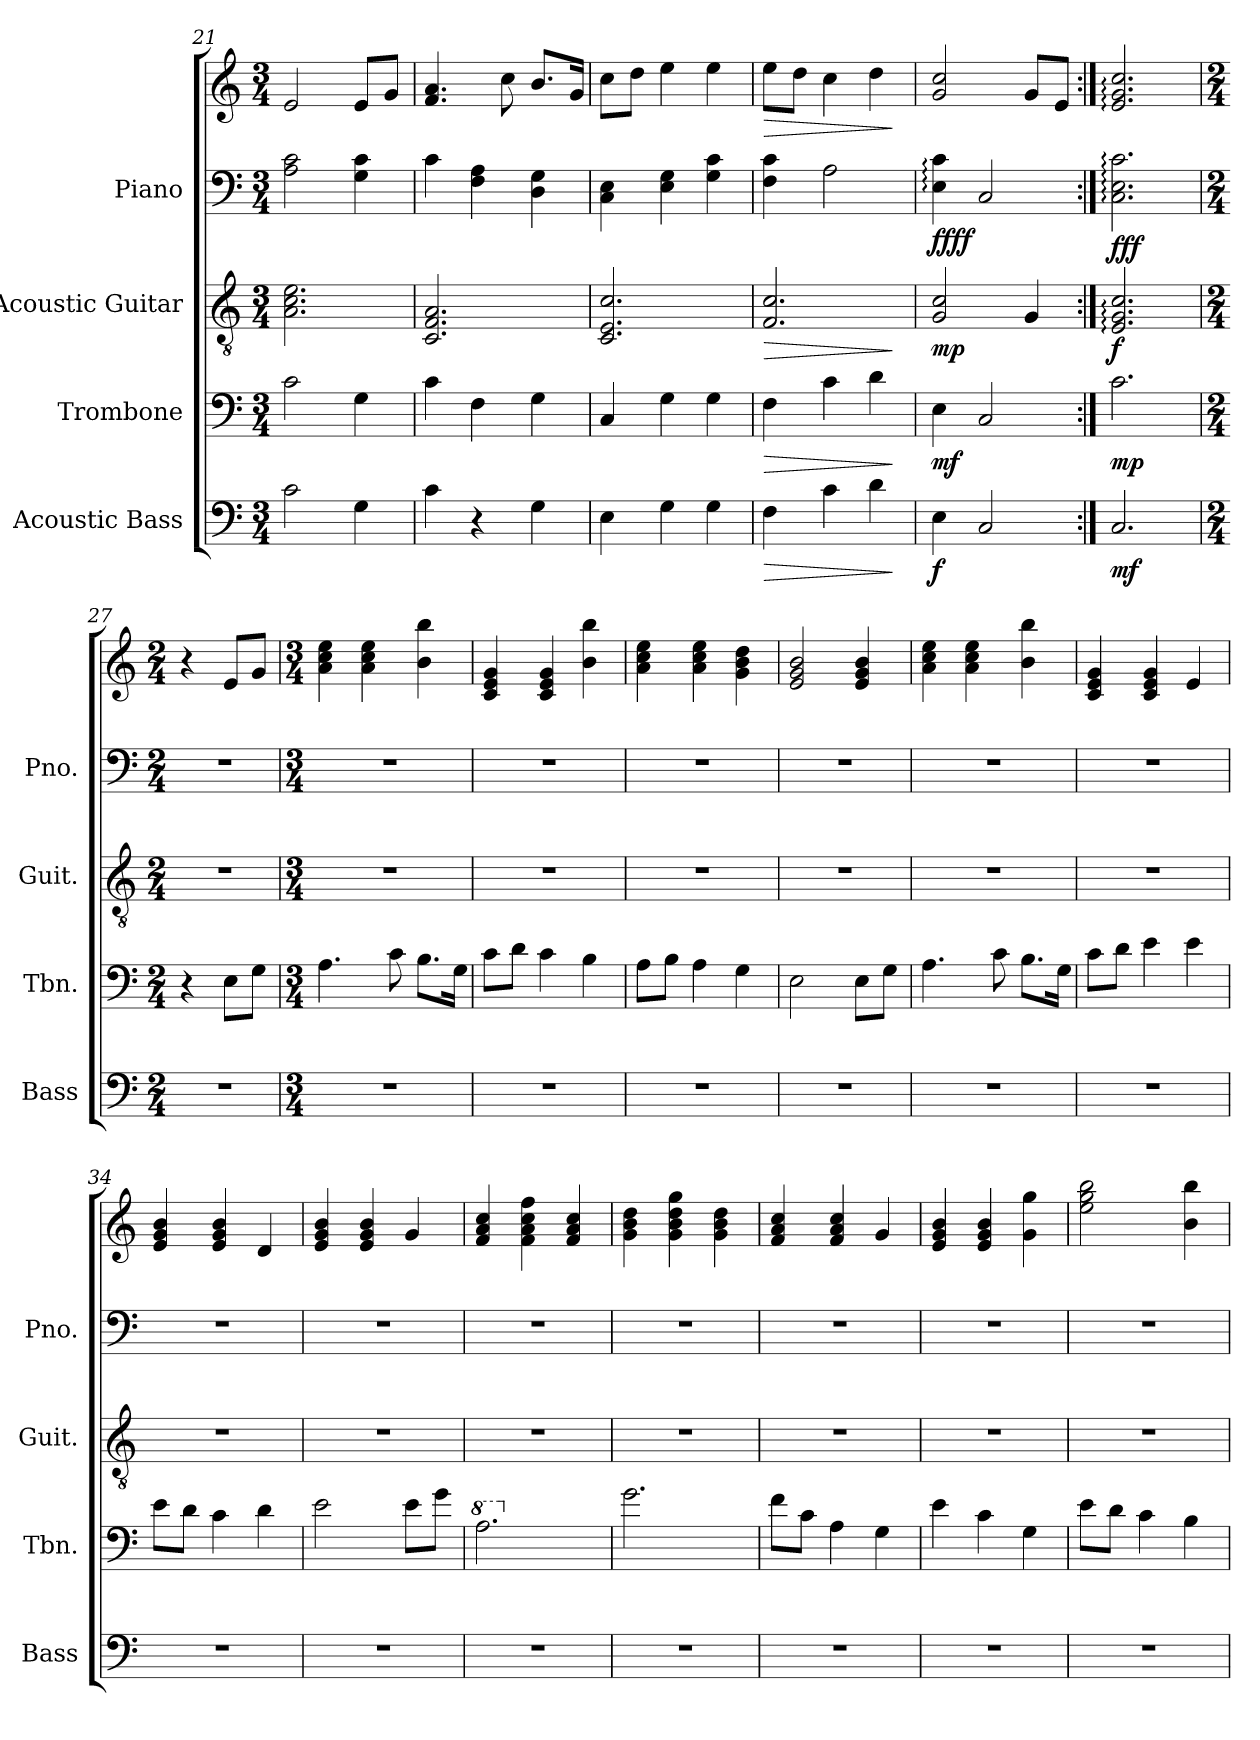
**kern	**dynam	**kern	**dynam	**kern	**dynam	**kern	**kern	**dynam
*part4	*part4	*part3	*part3	*part2	*part2	*part1	*part1	*part1
*staff5	*staff5	*staff4	*staff4	*staff3	*staff3	*staff2	*staff1	*staff1/2
*I"Acoustic Bass	*	*I"Trombone	*	*I"Acoustic Guitar	*	*I"Piano	*	*
*I'Bass	*	*I'Tbn.	*	*I'Guit.	*	*I'Pno.	*	*
*clefF4	*	*clefF4	*	*clefGv2	*	*clefF4	*clefG2	*
*ITrd7c12	*	*	*	*	*	*	*	*
*k[]	*	*k[]	*	*k[]	*	*k[]	*k[]	*
*M3/4	*	*M3/4	*	*M3/4	*	*M3/4	*M3/4	*
=21	=21	=21	=21	=21	=21	=21	=21	=21
2C\	.	2c\	.	2.A\ 2.c\ 2.e\	.	2A\ 2c\	2e/	.
4GG\	.	4G\	.	.	.	4G\ 4c\	8e/L	.
.	.	.	.	.	.	.	8g/J	.
!!LO:LB:g=z
=22	=22	=22	=22	=22	=22	=22	=22	=22
4C\	.	4c\	.	2.C/ 2.F/ 2.A/	.	4c\	4.f/ 4.a/	.
4r	.	4F\	.	.	.	4F\ 4A\	.	.
.	.	.	.	.	.	.	8cc\	.
4GG\	.	4G\	.	.	.	4D\ 4G\	8.b/L	.
.	.	.	.	.	.	.	16g/Jk	.
=23	=23	=23	=23	=23	=23	=23	=23	=23
4EE\	.	4C/	.	2.C/ 2.E/ 2.c/	.	4C\ 4E\	8cc\L	.
.	.	.	.	.	.	.	8dd\J	.
4GG\	.	4G\	.	.	.	4E\ 4G\	4ee\	.
4GG\	.	4G\	.	.	.	4G\ 4c\	4ee\	.
=24	=24	=24	=24	=24	=24	=24	=24	=24
!	!LO:HP:b	!	!LO:HP:b	!	!LO:HP:b	!	!	!LO:HP:b
4FF\	>	4F\	>	2.F/ 2.c/	>	4F\ 4c\	8ee\L	>
.	.	.	.	.	.	.	8dd\J	.
4C\	.	4c\	.	.	.	2A\	4cc\	.
4D\	.	4d\	.	.	.	.	4dd\	.
.	]	.	]	.	]	.	.	]
=25	=25	=25	=25	=25	=25	=25	=25	=25
!	!LO:DY:b	!	!LO:DY:b	!	!LO:DY:b	!	!	!LO:DY:b=2
!	!	!	!	!	!	!	!	!LO:DY:n=1:b
4EE\	f	4E\	mf	2G/ 2c/	mp	4E\: 4c\:	2g/ 2cc/	ff ff
2CC/	.	2C/	.	.	.	2C/	.	.
.	.	.	.	4G/	.	.	8g/L	.
.	.	.	.	.	.	.	8e/J	.
=26:|!	=26:|!	=26:|!	=26:|!	=26:|!	=26:|!	=26:|!	=26:|!	=26:|!
!	!LO:DY:b	!	!LO:DY:b	!	!LO:DY:b	!	!	!LO:DY:b=2
!	!	!	!	!	!	!	!	!LO:DY:n=1:b=2
!	!	!	!	!	!	!	!	!LO:DY:n=2:b
2.CC/	mf	2.c\	mp	2.E/: 2.G/: 2.c/:	f	2.C\: 2.E\: 2.c\:	2.e/: 2.g/: 2.cc/:	f f f
=27	=27	=27	=27	=27	=27	=27	=27	=27
*M2/4	*	*M2/4	*	*M2/4	*	*M2/4	*M2/4	*
2r	.	4r	.	2r	.	2r	4r	.
.	.	8E\L	.	.	.	.	8e/L	.
.	.	8G\J	.	.	.	.	8g/J	.
=28	=28	=28	=28	=28	=28	=28	=28	=28
*M3/4	*	*M3/4	*	*M3/4	*	*M3/4	*M3/4	*
2.r	.	4.A\	.	2.r	.	2.r	4a\ 4cc\ 4ee\	.
.	.	.	.	.	.	.	4a\ 4cc\ 4ee\	.
.	.	8c\	.	.	.	.	.	.
.	.	8.B\L	.	.	.	.	4b\ 4bb\	.
.	.	16G\Jk	.	.	.	.	.	.
=29	=29	=29	=29	=29	=29	=29	=29	=29
2.r	.	8c\L	.	2.r	.	2.r	4c/ 4e/ 4g/	.
.	.	8d\J	.	.	.	.	.	.
.	.	4c\	.	.	.	.	4c/ 4e/ 4g/	.
.	.	4B\	.	.	.	.	4b\ 4bb\	.
!!LO:PB:g=z
=30	=30	=30	=30	=30	=30	=30	=30	=30
2.r	.	8A\L	.	2.r	.	2.r	4a\ 4cc\ 4ee\	.
.	.	8B\J	.	.	.	.	.	.
.	.	4A\	.	.	.	.	4a\ 4cc\ 4ee\	.
.	.	4G\	.	.	.	.	4g\ 4b\ 4dd\	.
=31	=31	=31	=31	=31	=31	=31	=31	=31
2.r	.	2E\	.	2.r	.	2.r	2e/ 2g/ 2b/	.
.	.	8E\L	.	.	.	.	4e/ 4g/ 4b/	.
.	.	8G\J	.	.	.	.	.	.
=32	=32	=32	=32	=32	=32	=32	=32	=32
2.r	.	4.A\	.	2.r	.	2.r	4a\ 4cc\ 4ee\	.
.	.	.	.	.	.	.	4a\ 4cc\ 4ee\	.
.	.	8c\	.	.	.	.	.	.
.	.	8.B\L	.	.	.	.	4b\ 4bb\	.
.	.	16G\Jk	.	.	.	.	.	.
=33	=33	=33	=33	=33	=33	=33	=33	=33
2.r	.	8c\L	.	2.r	.	2.r	4c/ 4e/ 4g/	.
.	.	8d\J	.	.	.	.	.	.
.	.	4e\	.	.	.	.	4c/ 4e/ 4g/	.
.	.	4e\	.	.	.	.	4e/	.
=34	=34	=34	=34	=34	=34	=34	=34	=34
2.r	.	8e\L	.	2.r	.	2.r	4e/ 4g/ 4b/	.
.	.	8d\J	.	.	.	.	.	.
.	.	4c\	.	.	.	.	4e/ 4g/ 4b/	.
.	.	4d\	.	.	.	.	4d/	.
=35	=35	=35	=35	=35	=35	=35	=35	=35
2.r	.	2e\	.	2.r	.	2.r	4e/ 4g/ 4b/	.
.	.	.	.	.	.	.	4e/ 4g/ 4b/	.
.	.	8e\L	.	.	.	.	4g/	.
.	.	8g\J	.	.	.	.	.	.
=36	=36	=36	=36	=36	=36	=36	=36	=36
*	*	*8va	*	*	*	*	*	*
2.r	.	2.a\	.	2.r	.	2.r	4f/ 4a/ 4cc/	.
.	.	.	.	.	.	.	4f\ 4a\ 4cc\ 4ff\	.
.	.	.	.	.	.	.	4f/ 4a/ 4cc/	.
=37	=37	=37	=37	=37	=37	=37	=37	=37
*	*	*X8va	*	*	*	*	*	*
2.r	.	2.g\	.	2.r	.	2.r	4g\ 4b\ 4dd\	.
.	.	.	.	.	.	.	4g\ 4b\ 4dd\ 4gg\	.
.	.	.	.	.	.	.	4g\ 4b\ 4dd\	.
!!LO:LB:g=z
=38	=38	=38	=38	=38	=38	=38	=38	=38
2.r	.	8f\L	.	2.r	.	2.r	4f/ 4a/ 4cc/	.
.	.	8c\J	.	.	.	.	.	.
.	.	4A\	.	.	.	.	4f/ 4a/ 4cc/	.
.	.	4G\	.	.	.	.	4g/	.
=39	=39	=39	=39	=39	=39	=39	=39	=39
2.r	.	4e\	.	2.r	.	2.r	4e/ 4g/ 4b/	.
.	.	4c\	.	.	.	.	4e/ 4g/ 4b/	.
.	.	4G\	.	.	.	.	4g\ 4gg\	.
=40	=40	=40	=40	=40	=40	=40	=40	=40
2.r	.	8e\L	.	2.r	.	2.r	2ee\ 2gg\ 2bb\	.
.	.	8d\J	.	.	.	.	.	.
.	.	4c\	.	.	.	.	.	.
.	.	4B\	.	.	.	.	4b\ 4bb\	.
=	=	=	=	=	=	=	=	=
*-	*-	*-	*-	*-	*-	*-	*-	*-
